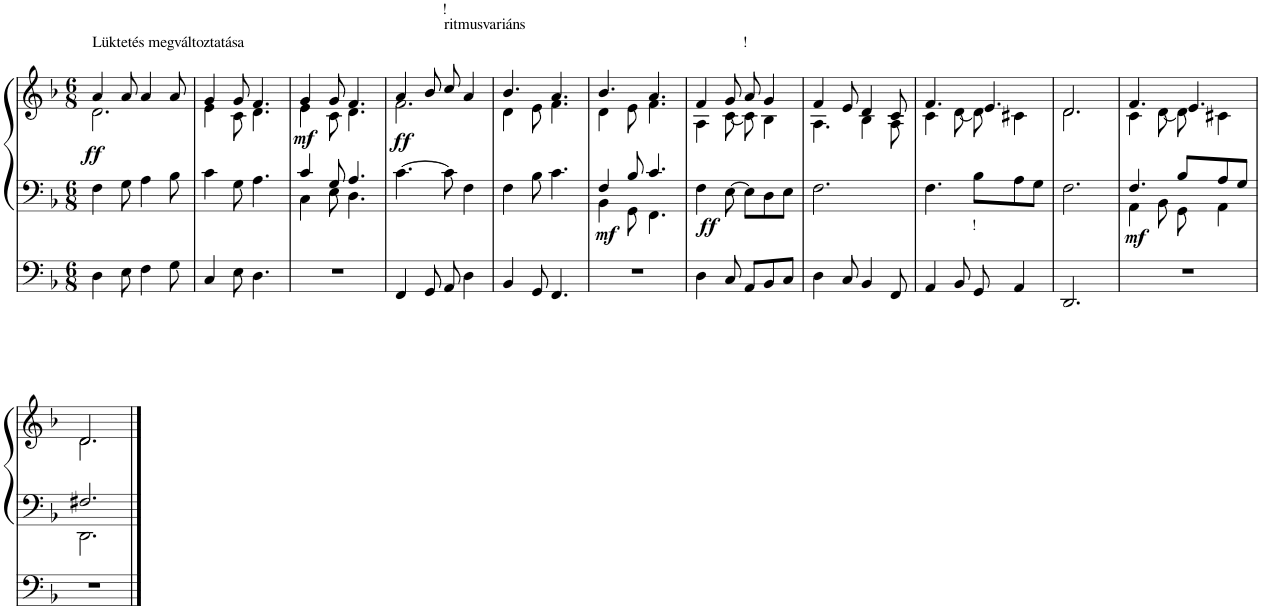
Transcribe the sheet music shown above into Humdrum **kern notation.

**kern	**kern	**kern	**dynam
*part1	*part1	*part1	*part1
*staff3	*staff2	*staff1	*staff1/2/3
*I"Orgona	*	*	*
*I'Org.	*	*	*
!!LO:PB:g=z
*clefF4	*clefF4	*clefG2	*
*k[b-]	*k[b-]	*k[b-]	*
*M6/8	*M6/8	*M6/8	*
=21	=21	=21	=21
*	*	*^	*
!	!	!LO:TX:a:t=Lüktetés megváltoztatása	!	!
!	!	!	!	!LO:DY:b
4D\	4F\	4a/	2.d\	ff
8E\	8G\	8a/	.	.
4F\	4A\	4a/	.	.
8G\	8B-\	8a/	.	.
=22	=22	=22	=22	=22
4C/	4c\	4g/	4e\	.
8E\	8G\	8g/	8c\	.
4.D\	4.A\	4.f/	4.d\	.
=23	=23	=23	=23	=23
*	*^	*	*	*
!	!	!	!	!	!LO:DY:b
2.r	4c/	4C\	4g/	4e\	mf
.	8G/	8E\	8g/	8c\	.
.	4.A/	4.D\	4.f/	4.d\	.
=24	=24	=24	=24	=24	=24
!	!	!	!	!	!LO:DY:b
*	*v	*v	*	*	*
4FF/	[4.c\	4a/	2.f\	ff
8GG/	.	8b-/	.	.
!	!	!LO:TX:a:t=ritmusvariáns	!	!
!	!	!LO:TX:a:t=!	!	!
8AA/	8c\]	8cc/	.	.
4D\	4F\	4a/	.	.
=25	=25	=25	=25	=25
4BB-/	4F\	4.b-/	4d\	.
8GG/	8B-\	.	8e\	.
4.FF/	4.c\	4.a/	4.f\	.
=26	=26	=26	=26	=26
*	*^	*	*	*
!	!	!	!	!	!LO:DY:b=2
2.r	4F/	4BB-\	4.b-/	4d\	mf
.	8B-/	8GG\	.	8e\	.
.	4.c/	4.FF\	4.a/	4.f\	.
=27	=27	=27	=27	=27	=27
!	!	!	!	!	!LO:DY:b=2
*	*v	*v	*	*	*
4D\	4F\	4f/	4A\	ff
8C/	[8E\	8g/	[8c\	.
!	!	!LO:TX:a:t=!	!	!
8AA/L	8E\L]	8a/	8c\]	.
8BB-/	8D\	4g/	4B-\	.
8C/J	8E\J	.	.	.
=28	=28	=28	=28	=28
4D\	2.F\	4f/	4.A\	.
8C/	.	8e/	.	.
4BB-/	.	4d/	4B-\	.
8FF/	.	8c/	8A\	.
=29	=29	=29	=29	=29
4AA/	4.F\	4.f/	4c\	.
8BB-/	.	.	[8d\	.
!LO:TX:a:t=!	!	!	!	!
8GG/	8B-\L	4.e/	8d\]	.
4AA/	8A\	.	4c#X\	.
.	8G\J	.	.	.
=30	=30	=30	=30	=30
2.DD/	2.F\	2.d/	2.d\	.
=31	=31	=31	=31	=31
*	*^	*	*	*
!	!	!	!	!	!LO:DY:b=2
2.r	4.F/	4AA\	4.f/	4c\	mf
.	.	8BB-\	.	[8d\	.
.	8B-/L	8GG\	4.e/	8d\]	.
.	8A/	4AA\	.	4c#X\	.
.	8G/J	.	.	.	.
!!LO:LB:g=z	!!
=32	=32	=32	=32	=32	=32
2.r	2.F#X/	2.DD\	2.d/	2.d\	.
*	*v	*v	*	*	*
*	*	*v	*v	*
==	==	==	==
*-	*-	*-	*-
